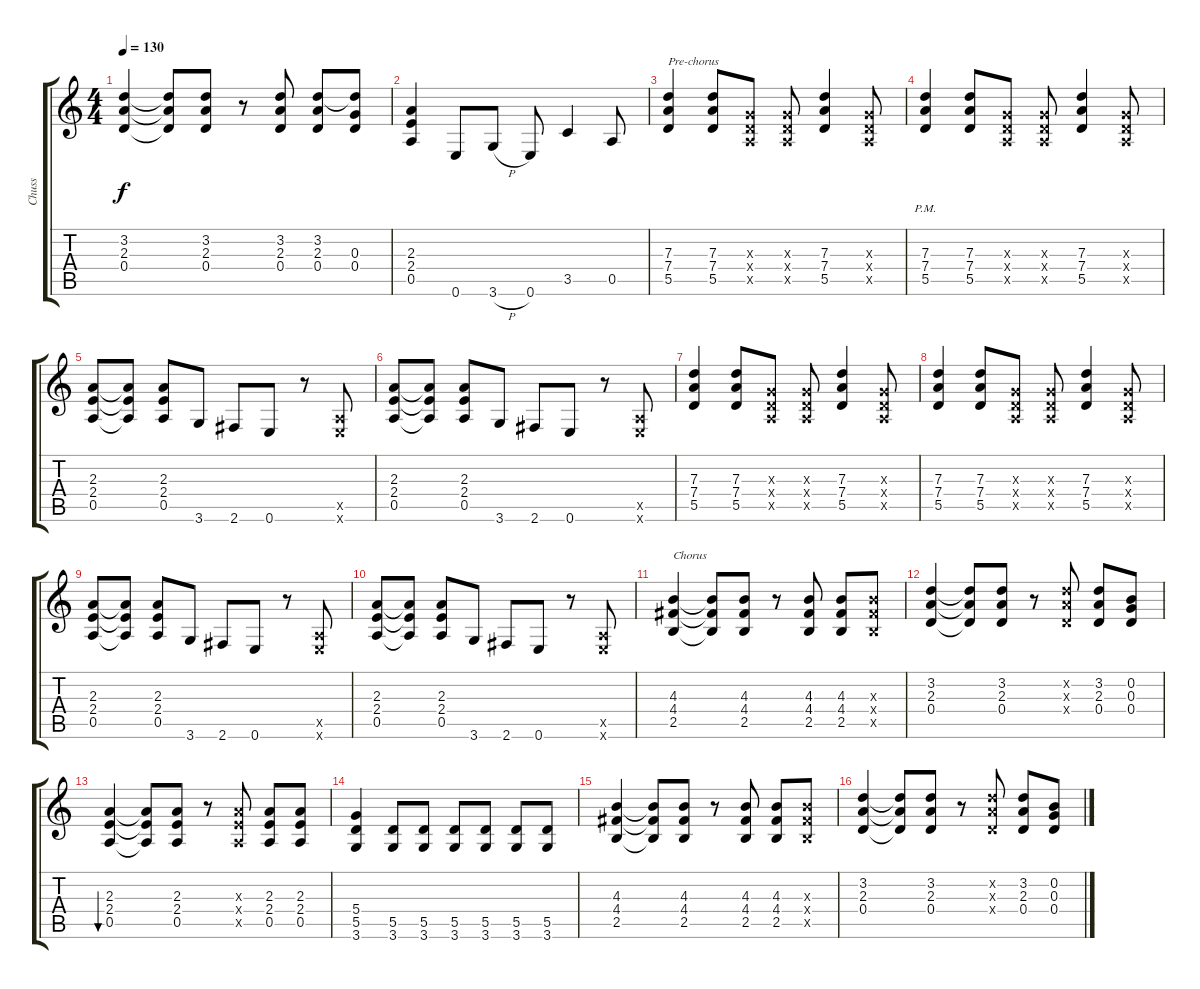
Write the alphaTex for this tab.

\track ("Chuss" "Chuss") {instrument overdrivenguitar}
\staff {score tabs}
\tuning (E4 B3 G3 D3 A2 E2) {hide}
\ts (4 4)
\tempo 130
\clef g2
\ks c
(3.2 2.3 0.4).4{dy f} (3.2{t} 2.3{t} 0.4{t}).8 (3.2 2.3 0.4).8 r.8 (3.2 2.3 0.4).8 (3.2 2.3 0.4).8 (3.2{t} 0.3 0.4).8 |
(2.3 2.4 0.5).4 0.6.8 3.6{h}.8 0.6.8 3.5.4 0.5.8 |
(7.3 7.4 5.5).4{txt "Pre-chorus"} (7.3 7.4 5.5).8 (0.3{x} 0.4{x} 0.5{x}).8 (0.3{x} 0.4{x} 0.5{x}).8 (7.3 7.4 5.5).4 (0.3{x} 0.4{x} 0.5{x}).8 |
(7.3 7.4{pm} 5.5).4 (7.3 7.4 5.5).8 (0.3{x} 0.4{x} 0.5{x}).8 (0.3{x} 0.4{x} 0.5{x}).8 (7.3 7.4 5.5).4 (0.3{x} 0.4{x} 0.5{x}).8 |
(2.3 2.4 0.5).8 (2.3{t} 2.4{t} 0.5{t}).8 (2.3 2.4 0.5).8 3.6.8 2.6.8 0.6.8 r.8 (0.5{x} 0.6{x}).8 |
(2.3 2.4 0.5).8 (2.3{t} 2.4{t} 0.5{t}).8 (2.3 2.4 0.5).8 3.6.8 2.6.8 0.6.8 r.8 (0.5{x} 0.6{x}).8 |
(7.3 7.4 5.5).4 (7.3 7.4 5.5).8 (0.3{x} 0.4{x} 0.5{x}).8 (0.3{x} 0.4{x} 0.5{x}).8 (7.3 7.4 5.5).4 (0.3{x} 0.4{x} 0.5{x}).8 |
(7.3 7.4 5.5).4 (7.3 7.4 5.5).8 (0.3{x} 0.4{x} 0.5{x}).8 (0.3{x} 0.4{x} 0.5{x}).8 (7.3 7.4 5.5).4 (0.3{x} 0.4{x} 0.5{x}).8 |
(2.3 2.4 0.5).8 (2.3{t} 2.4{t} 0.5{t}).8 (2.3 2.4 0.5).8 3.6.8 2.6.8 0.6.8 r.8 (0.5{x} 0.6{x}).8 |
(2.3 2.4 0.5).8 (2.3{t} 2.4{t} 0.5{t}).8 (2.3 2.4 0.5).8 3.6.8 2.6.8 0.6.8 r.8 (0.5{x} 0.6{x}).8 |
(4.3 4.4 2.5).4{txt "Chorus"} (4.3{t} 4.4{t} 2.5{t}).8 (4.3 4.4 2.5).8 r.8 (4.3 4.4 2.5).8 (4.3 4.4 2.5).8 (4.3{x} 4.4{x} 2.5{x}).8 |
(3.2 2.3 0.4).4 (3.2{t} 2.3{t} 0.4{t}).8 (3.2 2.3 0.4).8 r.8 (3.2{x} 2.3{x} 0.4{x}).8 (3.2 2.3 0.4).8 (0.2 0.3 0.4).8 |
(2.3 2.4 0.5).4{bu 240} (2.3{t} 2.4{t} 0.5{t}).8 (2.3 2.4 0.5).8 r.8 (2.3{x} 2.4{x} 0.5{x}).8 (2.3 2.4 0.5).8 (2.3 2.4 0.5).8 |
(5.4 5.5 3.6).4 (5.5 3.6).8 (5.5 3.6).8 (5.5 3.6).8 (5.5 3.6).8 (5.5 3.6).8 (5.5 3.6).8 |
(4.3 4.4 2.5).4 (4.3{t} 4.4{t} 2.5{t}).8 (4.3 4.4 2.5).8 r.8 (4.3 4.4 2.5).8 (4.3 4.4 2.5).8 (4.3{x} 4.4{x} 2.5{x}).8 |
(3.2 2.3 0.4).4 (3.2{t} 2.3{t} 0.4{t}).8 (3.2 2.3 0.4).8 r.8 (3.2{x} 2.3{x} 0.4{x}).8 (3.2 2.3 0.4).8 (0.2 0.3 0.4).8
